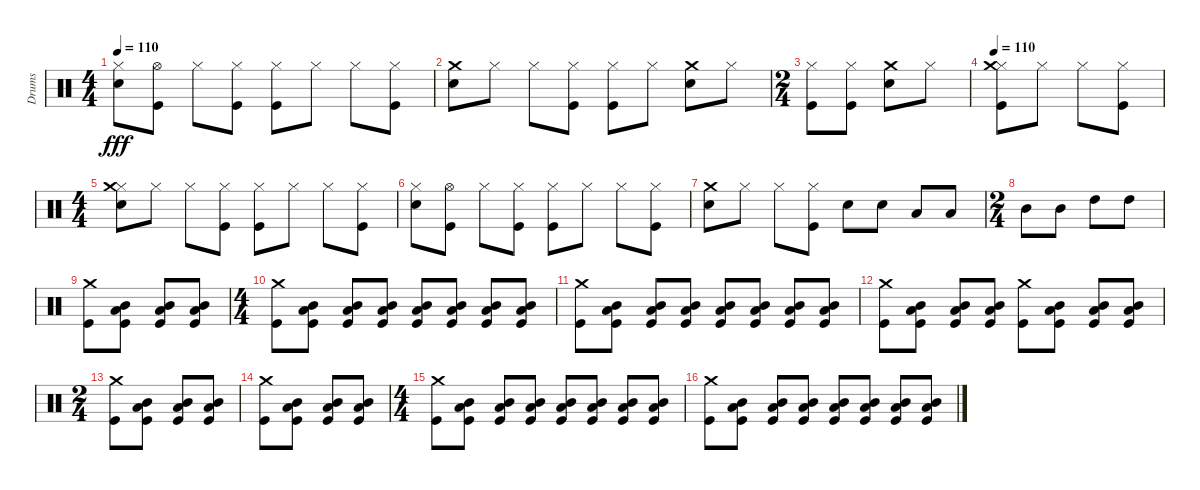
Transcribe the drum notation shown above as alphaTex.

\track ("Drums" "Drums") {instrument percussion}
\staff {score}
\articulation defaults
\ts (4 4)
\tempo 110
\clef neutral
\ks c
("Snare (hit) 2" "Hi-Hat (closed)").8{dy fff} ("Kick (hit)" "Hi-Hat (open)").8 "Hi-Hat (closed)".8 ("Kick (hit)" "Hi-Hat (closed)").8 ("Hi-Hat (closed)" "Kick (hit)").8 "Hi-Hat (closed)".8 "Hi-Hat (closed)".8 ("Kick (hit)" "Hi-Hat (closed)").8 |
("Snare (hit) 2" "Crash medium (hit)").8 "Hi-Hat (closed)".8 "Hi-Hat (closed)".8 ("Kick (hit)" "Hi-Hat (closed)").8 ("Kick (hit)" "Hi-Hat (closed)").8 "Hi-Hat (closed)".8 ("Snare (hit) 2" "Crash medium (hit)").8 "Hi-Hat (closed)".8 |
\ts (2 4)
("Kick (hit)" "Hi-Hat (closed)").8 ("Hi-Hat (closed)" "Kick (hit)").8 ("Snare (hit) 2" "Crash medium (hit)").8 "Hi-Hat (closed)".8 |
\tempo 110
("Hi-Hat (closed)" "Kick (hit)" "Crash medium (hit)").8 "Hi-Hat (closed)".8 "Hi-Hat (closed)".8 ("Hi-Hat (closed)" "Kick (hit)").8 |
\ts (4 4)
("Hi-Hat (closed)" "Crash medium (hit)" "Snare (hit) 2").8 "Hi-Hat (closed)".8 "Hi-Hat (closed)".8 ("Kick (hit)" "Hi-Hat (closed)").8 ("Kick (hit)" "Hi-Hat (closed)").8 "Hi-Hat (closed)".8 "Hi-Hat (closed)".8 ("Hi-Hat (closed)" "Kick (hit)").8 |
("Snare (hit) 2" "Hi-Hat (closed)").8 ("Kick (hit)" "Hi-Hat (open)").8 "Hi-Hat (closed)".8 ("Kick (hit)" "Hi-Hat (closed)").8 ("Kick (hit)" "Hi-Hat (closed)").8 "Hi-Hat (closed)".8 "Hi-Hat (closed)".8 ("Hi-Hat (closed)" "Kick (hit)").8 |
("Crash medium (hit)" "Snare (hit) 2").8 "Hi-Hat (closed)".8 "Hi-Hat (closed)".8 ("Kick (hit)" "Hi-Hat (closed)").8 "Snare (hit) 2".8 "Snare (hit) 2".8 "Low Tom (hit)".8 "Low Tom (hit)".8 |
\ts (2 4)
"Mid Tom (hit)".8 "Mid Tom (hit)".8 "High Tom (hit)".8 "High Tom (hit)".8 |
("Kick (hit)" "Crash medium (hit)").8 ("Kick (hit)" "Low Tom (hit)" "Mid Tom (hit)").8 ("Kick (hit)" "Mid Tom (hit)" "Low Tom (hit)").8 ("Kick (hit)" "Mid Tom (hit)" "Low Tom (hit)").8 |
\ts (4 4)
("Crash medium (hit)" "Kick (hit)").8 ("Low Tom (hit)" "Kick (hit)" "Mid Tom (hit)").8 ("Kick (hit)" "Mid Tom (hit)" "Low Tom (hit)").8 ("Kick (hit)" "Mid Tom (hit)" "Low Tom (hit)").8 ("Kick (hit)" "Mid Tom (hit)" "Low Tom (hit)").8 ("Mid Tom (hit)" "Kick (hit)" "Low Tom (hit)").8 ("Kick (hit)" "Mid Tom (hit)" "Low Tom (hit)").8 ("Kick (hit)" "Mid Tom (hit)" "Low Tom (hit)").8 |
("Kick (hit)" "Crash medium (hit)").8 ("Kick (hit)" "Mid Tom (hit)" "Low Tom (hit)").8 ("Low Tom (hit)" "Mid Tom (hit)" "Kick (hit)").8 ("Kick (hit)" "Mid Tom (hit)" "Low Tom (hit)").8 ("Kick (hit)" "Mid Tom (hit)" "Low Tom (hit)").8 ("Kick (hit)" "Mid Tom (hit)" "Low Tom (hit)").8 ("Low Tom (hit)" "Kick (hit)" "Mid Tom (hit)").8 ("Low Tom (hit)" "Kick (hit)" "Mid Tom (hit)").8 |
("Crash medium (hit)" "Kick (hit)").8 ("Mid Tom (hit)" "Low Tom (hit)" "Kick (hit)").8 ("Mid Tom (hit)" "Low Tom (hit)" "Kick (hit)").8 ("Low Tom (hit)" "Mid Tom (hit)" "Kick (hit)").8 ("Crash medium (hit)" "Kick (hit)").8 ("Kick (hit)" "Low Tom (hit)" "Mid Tom (hit)").8 ("Kick (hit)" "Low Tom (hit)" "Mid Tom (hit)").8 ("Kick (hit)" "Low Tom (hit)" "Mid Tom (hit)").8 |
\ts (2 4)
("Crash medium (hit)" "Kick (hit)").8 ("Low Tom (hit)" "Mid Tom (hit)" "Kick (hit)").8 ("Low Tom (hit)" "Mid Tom (hit)" "Kick (hit)").8 ("Low Tom (hit)" "Mid Tom (hit)" "Kick (hit)").8 |
("Crash medium (hit)" "Kick (hit)").8 ("Mid Tom (hit)" "Low Tom (hit)" "Kick (hit)").8 ("Kick (hit)" "Mid Tom (hit)" "Low Tom (hit)").8 ("Kick (hit)" "Mid Tom (hit)" "Low Tom (hit)").8 |
\ts (4 4)
("Kick (hit)" "Crash medium (hit)").8 ("Low Tom (hit)" "Kick (hit)" "Mid Tom (hit)").8 ("Low Tom (hit)" "Kick (hit)" "Mid Tom (hit)").8 ("Kick (hit)" "Mid Tom (hit)" "Low Tom (hit)").8 ("Kick (hit)" "Mid Tom (hit)" "Low Tom (hit)").8 ("Kick (hit)" "Mid Tom (hit)" "Low Tom (hit)").8 ("Mid Tom (hit)" "Kick (hit)" "Low Tom (hit)").8 ("Kick (hit)" "Mid Tom (hit)" "Low Tom (hit)").8 |
("Kick (hit)" "Crash medium (hit)").8 ("Low Tom (hit)" "Kick (hit)" "Mid Tom (hit)").8 ("Low Tom (hit)" "Kick (hit)" "Mid Tom (hit)").8 ("Low Tom (hit)" "Kick (hit)" "Mid Tom (hit)").8 ("Kick (hit)" "Mid Tom (hit)" "Low Tom (hit)").8 ("Kick (hit)" "Mid Tom (hit)" "Low Tom (hit)").8 ("Kick (hit)" "Low Tom (hit)" "Mid Tom (hit)").8 ("Mid Tom (hit)" "Low Tom (hit)" "Kick (hit)").8
